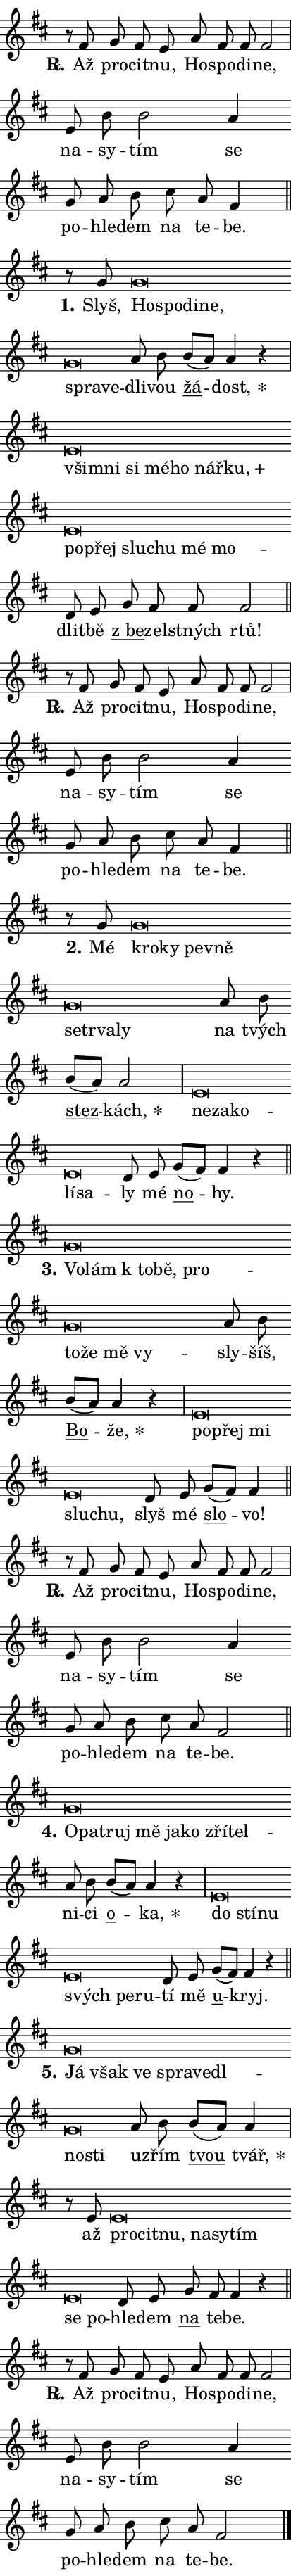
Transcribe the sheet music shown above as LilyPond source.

\version "2.22.1"
\header { tagline = "" }
\paper {
  indent = 0\cm
  top-margin = 0\cm
  right-margin = 0\cm
  bottom-margin = 0\cm
  left-margin = 0\cm
  paper-width = 7\cm
  page-breaking = #ly:one-page-breaking
  system-system-spacing.basic-distance = #11
  score-system-spacing.basic-distance = #11
  ragged-last = ##f
}


%% Author: Thomas Morley
%% https://lists.gnu.org/archive/html/lilypond-user/2020-05/msg00002.html
#(define (line-position grob)
"Returns position of @var[grob} in current system:
   @code{'start}, if at first time-step
   @code{'end}, if at last time-step
   @code{'middle} otherwise
"
  (let* ((col (ly:item-get-column grob))
         (ln (ly:grob-object col 'left-neighbor))
         (rn (ly:grob-object col 'right-neighbor))
         (col-to-check-left (if (ly:grob? ln) ln col))
         (col-to-check-right (if (ly:grob? rn) rn col))
         (break-dir-left
           (and
             (ly:grob-property col-to-check-left 'non-musical #f)
             (ly:item-break-dir col-to-check-left)))
         (break-dir-right
           (and
             (ly:grob-property col-to-check-right 'non-musical #f)
             (ly:item-break-dir col-to-check-right))))
        (cond ((eqv? 1 break-dir-left) 'start)
              ((eqv? -1 break-dir-right) 'end)
              (else 'middle))))

#(define (tranparent-at-line-position vctor)
  (lambda (grob)
  "Relying on @code{line-position} select the relevant enry from @var{vctor}.
Used to determine transparency,"
    (case (line-position grob)
      ((end) (not (vector-ref vctor 0)))
      ((middle) (not (vector-ref vctor 1)))
      ((start) (not (vector-ref vctor 2))))))

noteHeadBreakVisibility =
#(define-music-function (break-visibility)(vector?)
"Makes @code{NoteHead}s transparent relying on @var{break-visibility}"
#{
  \override NoteHead.transparent =
    #(tranparent-at-line-position break-visibility)
#})

#(define delete-ledgers-for-transparent-note-heads
  (lambda (grob)
    "Reads whether a @code{NoteHead} is transparent.
If so this @code{NoteHead} is removed from @code{'note-heads} from
@var{grob}, which is supposed to be @code{LedgerLineSpanner}.
As a result ledgers are not printed for this @code{NoteHead}"
    (let* ((nhds-array (ly:grob-object grob 'note-heads))
           (nhds-list
             (if (ly:grob-array? nhds-array)
                 (ly:grob-array->list nhds-array)
                 '()))
           ;; Relies on the transparent-property being done before
           ;; Staff.LedgerLineSpanner.after-line-breaking is executed.
           ;; This is fragile ...
           (to-keep
             (remove
               (lambda (nhd)
                 (ly:grob-property nhd 'transparent #f))
               nhds-list)))
      ;; TODO find a better method to iterate over grob-arrays, similiar
      ;; to filter/remove etc for lists
      ;; For now rebuilt from scratch
      (set! (ly:grob-object grob 'note-heads)  '())
      (for-each
        (lambda (nhd)
          (ly:pointer-group-interface::add-grob grob 'note-heads nhd))
        to-keep))))

hideNotes = {
  \noteHeadBreakVisibility #begin-of-line-visible
}
unHideNotes = {
  \noteHeadBreakVisibility #all-visible
}

% work-around for resetting accidentals
% https://lilypond.org/doc/v2.23/Documentation/notation/displaying-rhythms#unmetered-music
cadenzaMeasure = {
  \cadenzaOff
  \partial 1024 s1024
  \cadenzaOn
}

#(define-markup-command (accent layout props text) (markup?)
  "Underline accented syllable"
  (interpret-markup layout props
    #{\markup \override #'(offset . 4.3) \underline { #text }#}))

responsum = \markup \concat {
  "R" \hspace #-1.05 \path #0.1 #'((moveto 0 0.07) (lineto 0.9 0.8)) \hspace #0.05 "."
}

\layout {
    \context {
        \Staff
        \remove "Time_signature_engraver"
        \override LedgerLineSpanner.after-line-breaking = #delete-ledgers-for-transparent-note-heads
    }
    \context {
        \Voice {
            \override NoteHead.output-attributes = #'((class . "notehead"))
            \override Hairpin.height = #0.55
        }
    }
    \context {
        \Lyrics {
            \override StanzaNumber.output-attributes = #'((class . "stanzanumber"))
            \override LyricSpace.minimum-distance = #0.9
            \override LyricText.font-name = #"TeX Gyre Schola"
            \override LyricText.font-size = 1
            \override StanzaNumber.font-name = #"TeX Gyre Schola Bold"
            \override StanzaNumber.font-size = 1
        }
    }
}

% magnetic-lyrics.ily
%
%   written by
%     Jean Abou Samra <jean@abou-samra.fr>
%     Werner Lemberg <wl@gnu.org>
%
%   adapted by
%     Jiri Hon <jiri.hon@gmail.com>
%
% Version 2022-Apr-15

% https://www.mail-archive.com/lilypond-user@gnu.org/msg149350.html

#(define (Left_hyphen_pointer_engraver context)
   "Collect syllable-hyphen-syllable occurrences in lyrics and store
them in properties.  This engraver only looks to the left.  For
example, if the lyrics input is @code{foo -- bar}, it does the
following.

@itemize @bullet
@item
Set the @code{text} property of the @code{LyricHyphen} grob between
@q{foo} and @q{bar} to @code{foo}.

@item
Set the @code{left-hyphen} property of the @code{LyricText} grob with
text @q{foo} to the @code{LyricHyphen} grob between @q{foo} and
@q{bar}.
@end itemize

Use this auxiliary engraver in combination with the
@code{lyric-@/text::@/apply-@/magnetic-@/offset!} hook."
   (let ((hyphen #f)
         (text #f))
     (make-engraver
      (acknowledgers
       ((lyric-syllable-interface engraver grob source-engraver)
        (set! text grob)))
      (end-acknowledgers
       ((lyric-hyphen-interface engraver grob source-engraver)
        ;(when (not (grob::has-interface grob 'lyric-space-interface))
          (set! hyphen grob)));)
      ((stop-translation-timestep engraver)
       (when (and text hyphen)
         (ly:grob-set-object! text 'left-hyphen hyphen))
       (set! text #f)
       (set! hyphen #f)))))

#(define (lyric-text::apply-magnetic-offset! grob)
   "If the space between two syllables is less than the value in
property @code{LyricText@/.details@/.squash-threshold}, move the right
syllable to the left so that it gets concatenated with the left
syllable.

Use this function as a hook for
@code{LyricText@/.after-@/line-@/breaking} if the
@code{Left_@/hyphen_@/pointer_@/engraver} is active."
   (let ((hyphen (ly:grob-object grob 'left-hyphen #f)))
     (when hyphen
       (let ((left-text (ly:spanner-bound hyphen LEFT)))
         (when (grob::has-interface left-text 'lyric-syllable-interface)
           (let* ((common (ly:grob-common-refpoint grob left-text X))
                  (this-x-ext (ly:grob-extent grob common X))
                  (left-x-ext
                   (begin
                     ;; Trigger magnetism for left-text.
                     (ly:grob-property left-text 'after-line-breaking)
                     (ly:grob-extent left-text common X)))
                  ;; `delta` is the gap width between two syllables.
                  (delta (- (interval-start this-x-ext)
                            (interval-end left-x-ext)))
                  (details (ly:grob-property grob 'details))
                  (threshold (assoc-get 'squash-threshold details 0.2)))
             (when (< delta threshold)
               (let* (;; We have to manipulate the input text so that
                      ;; ligatures crossing syllable boundaries are not
                      ;; disabled.  For languages based on the Latin
                      ;; script this is essentially a beautification.
                      ;; However, for non-Western scripts it can be a
                      ;; necessity.
                      (lt (ly:grob-property left-text 'text))
                      (rt (ly:grob-property grob 'text))
                      (is-space (grob::has-interface hyphen 'lyric-space-interface))
                      (space (if is-space " " ""))
                      (space-markup (grob-interpret-markup grob " "))
                      (space-size (interval-length (ly:stencil-extent space-markup X)))
                      (extra-delta (if is-space space-size 0))
                      ;; Append new syllable.
                      (ltrt-space (if (and (string? lt) (string? rt))
                                (string-append lt space rt)
                                (make-concat-markup (list lt space rt))))
                      ;; Right-align `ltrt` to the right side.
                      (ltrt-space-markup (grob-interpret-markup
                               grob
                               (make-translate-markup
                                (cons (interval-length this-x-ext) 0)
                                (make-right-align-markup ltrt-space)))))
                 (begin
                   ;; Don't print `left-text`.
                   (ly:grob-set-property! left-text 'stencil #f)
                   ;; Set text and stencil (which holds all collected
                   ;; syllables so far) and shift it to the left.
                   (ly:grob-set-property! grob 'text ltrt-space)
                   (ly:grob-set-property! grob 'stencil ltrt-space-markup)
                   (ly:grob-translate-axis! grob (- (- delta extra-delta)) X))))))))))


#(define (lyric-hyphen::displace-bounds-first grob)
   ;; Make very sure this callback isn't triggered too early.
   (let ((left (ly:spanner-bound grob LEFT))
         (right (ly:spanner-bound grob RIGHT)))
     (ly:grob-property left 'after-line-breaking)
     (ly:grob-property right 'after-line-breaking)
     (ly:lyric-hyphen::print grob)))

squashThreshold = #0.4

\layout {
  \context {
    \Lyrics
    \consists #Left_hyphen_pointer_engraver
    \override LyricText.after-line-breaking =
      #lyric-text::apply-magnetic-offset!
    \override LyricHyphen.stencil = #lyric-hyphen::displace-bounds-first
    \override LyricText.details.squash-threshold = \squashThreshold
    \override LyricHyphen.minimum-distance = 0
    \override LyricHyphen.minimum-length = \squashThreshold
  }
}

squash = \override LyricText.details.squash-threshold = 9999
unSquash = \override LyricText.details.squash-threshold = \squashThreshold

left = \override LyricText.self-alignment-X = #LEFT
unLeft = \revert LyricText.self-alignment-X

starOffset = #(lambda (grob) 
                (let ((x_offset (ly:self-alignment-interface::aligned-on-x-parent grob)))
                  (if (= x_offset 0) 0 (+ x_offset 1.2))))

star = #(define-music-function (syllable)(string?)
"Append star separator at the end of a syllable"
#{
  \once \override LyricText.X-offset = #starOffset
  \lyricmode { \markup {
    #syllable
    \override #'((font-name . "TeX Gyre Schola Bold")) \hspace #0.2 \lower #0.65 \larger "*"
  } }
#})

starAccent = #(define-music-function (syllable)(string?)
"Append star separator at the end of a syllable and make accent"
#{
  \once \override LyricText.X-offset = #starOffset
  \lyricmode { \markup {
    \accent #syllable
    \override #'((font-name . "TeX Gyre Schola Bold")) \hspace #0.2 \lower #0.65 \larger "*"
  } }
#})

breath = #(define-music-function (syllable)(string?)
"Append breathing indicator at the end of a syllable"
#{
  \lyricmode { \markup { #syllable "+" } }
#})

optionalBreath = #(define-music-function (syllable)(string?)
"Append optional breathing indicator at the end of a syllable"
#{
  \lyricmode { \markup { #syllable "(+)" } }
#})


\score {
    <<
        \new Voice = "melody" { \cadenzaOn \key d \major \relative { r8 fis' g fis e a fis fis fis2 \cadenzaMeasure \bar "|" e8 b' b2 a4 \bar "" g8 a b cis a fis4 \cadenzaMeasure \bar "||" \break }
\relative { r8 g'8 g\breve*1/16 \hideNotes \breve*1/16 \bar "" \breve*1/16 \bar "" \breve*1/16 \bar "" \breve*1/16 \breve*1/16 \bar "" \unHideNotes a8 b \bar "" b[( a)] a4 r \cadenzaMeasure \bar "|" e\breve*1/16 \hideNotes \breve*1/16 \bar "" \breve*1/16 \bar "" \breve*1/16 \bar "" \breve*1/16 \bar "" \breve*1/16 \bar "" \breve*1/16 \bar "" \breve*1/16 \bar "" \breve*1/16 \bar "" \breve*1/16 \bar "" \breve*1/16 \bar "" \breve*1/16 \breve*1/16 \bar "" \unHideNotes d8 e \bar "" g fis fis fis2 \cadenzaMeasure \bar "||" \break }
\relative { r8 fis' g fis e a fis fis fis2 \cadenzaMeasure \bar "|" e8 b' b2 a4 \bar "" g8 a b cis a fis4 \cadenzaMeasure \bar "||" \break }
\relative { r8 g'8 g\breve*1/16 \hideNotes \breve*1/16 \bar "" \breve*1/16 \bar "" \breve*1/16 \bar "" \breve*1/16 \bar "" \breve*1/16 \bar "" \breve*1/16 \breve*1/16 \bar "" \unHideNotes a8 b \bar "" b[( a)] a2 \cadenzaMeasure \bar "|" e\breve*1/16 \hideNotes \breve*1/16 \bar "" \breve*1/16 \bar "" \breve*1/16 \breve*1/16 \bar "" \unHideNotes d8 e \bar "" g[( fis)] fis4 r \cadenzaMeasure \bar "||" \break }
\relative { g'\breve*1/16 \hideNotes \breve*1/16 \bar "" \breve*1/16 \bar "" \breve*1/16 \bar "" \breve*1/16 \bar "" \breve*1/16 \bar "" \breve*1/16 \bar "" \breve*1/16 \breve*1/16 \bar "" \unHideNotes a8 b \bar "" b[( a)] a4 r \cadenzaMeasure \bar "|" e\breve*1/16 \hideNotes \breve*1/16 \bar "" \breve*1/16 \bar "" \breve*1/16 \breve*1/16 \bar "" \unHideNotes d8 e \bar "" g[( fis)] fis4 \cadenzaMeasure \bar "||" \break }
\relative { r8 fis' g fis e a fis fis fis2 \cadenzaMeasure \bar "|" e8 b' b2 a4 \bar "" g8 a b cis a fis2 \cadenzaMeasure \bar "||" \break }
\relative { g'\breve*1/16 \hideNotes \breve*1/16 \bar "" \breve*1/16 \bar "" \breve*1/16 \bar "" \breve*1/16 \bar "" \breve*1/16 \bar "" \breve*1/16 \breve*1/16 \bar "" \unHideNotes a8 b \bar "" b[( a)] a4 r \cadenzaMeasure \bar "|" e\breve*1/16 \hideNotes \breve*1/16 \bar "" \breve*1/16 \bar "" \breve*1/16 \bar "" \breve*1/16 \breve*1/16 \bar "" \unHideNotes d8 e \bar "" g[( fis)] fis4 r \cadenzaMeasure \bar "||" \break }
\relative { g'\breve*1/16 \hideNotes \breve*1/16 \bar "" \breve*1/16 \bar "" \breve*1/16 \bar "" \breve*1/16 \bar "" \breve*1/16 \bar "" \breve*1/16 \breve*1/16 \bar "" \unHideNotes a8 b \bar "" b[( a)] a4 \cadenzaMeasure \bar "|" r8 e8 e\breve*1/16 \hideNotes \breve*1/16 \bar "" \breve*1/16 \bar "" \breve*1/16 \bar "" \breve*1/16 \bar "" \breve*1/16 \bar "" \breve*1/16 \breve*1/16 \bar "" \unHideNotes d8 e \bar "" g fis fis4 r \cadenzaMeasure \bar "||" \break }
\relative { r8 fis' g fis e a fis fis fis2 \cadenzaMeasure \bar "|" e8 b' b2 a4 \bar "" g8 a b cis a fis2 \cadenzaMeasure \bar "||" \break } \bar "|." }
        \new Lyrics \lyricsto "melody" { \lyricmode { \set stanza = \responsum
Až pro -- cit -- nu, Ho -- spo -- di -- ne, na -- sy -- tím se po -- hle -- dem na te -- be.
\set stanza = "1."
Slyš, \left Ho -- \squash spo -- di -- ne, spra -- ve -- \unLeft \unSquash dli -- vou \markup \accent žá -- \star dost, \left všim -- \squash ni si mé -- ho nář -- \breath "ku," po -- přej slu -- chu mé mo -- \unLeft \unSquash dlit -- bě \markup \accent "z be" -- ze -- lstných rtů!
\set stanza = \responsum
Až pro -- cit -- nu, Ho -- spo -- di -- ne, na -- sy -- tím se po -- hle -- dem na te -- be.
\set stanza = "2."
Mé \left kro -- \squash ky pev -- ně se -- tr -- va -- ly \unLeft \unSquash na tvých \markup \accent stez -- \star kách, \left ne -- \squash za -- ko -- lí -- sa -- \unLeft \unSquash ly mé \markup \accent no -- hy.
\set stanza = "3."
\left Vo -- \squash lám "k to" -- bě, pro -- to -- že mě vy -- \unLeft \unSquash sly -- šíš, \markup \accent Bo -- \star že, \left po -- \squash přej mi slu -- chu, \unLeft \unSquash slyš mé \markup \accent slo -- vo!
\set stanza = \responsum
Až pro -- cit -- nu, Ho -- spo -- di -- ne, na -- sy -- tím se po -- hle -- dem na te -- be.
\set stanza = "4."
\left O -- \squash pa -- truj mě ja -- ko zří -- tel -- \unLeft \unSquash ni -- ci \markup \accent o -- \star ka, \left do \squash stí -- nu svých pe -- ru -- \unLeft \unSquash tí mě \markup \accent u -- kryj.
\set stanza = "5."
\left Já \squash však ve spra -- ve -- dl -- no -- sti \unLeft \unSquash u -- zřím \markup \accent tvou \star tvář, až \left pro -- \squash cit -- nu, na -- sy -- tím se po -- \unLeft \unSquash hle -- dem \markup \accent na te -- be.
\set stanza = \responsum
Až pro -- cit -- nu, Ho -- spo -- di -- ne, na -- sy -- tím se po -- hle -- dem na te -- be. } }
    >>
    \layout {}
}
